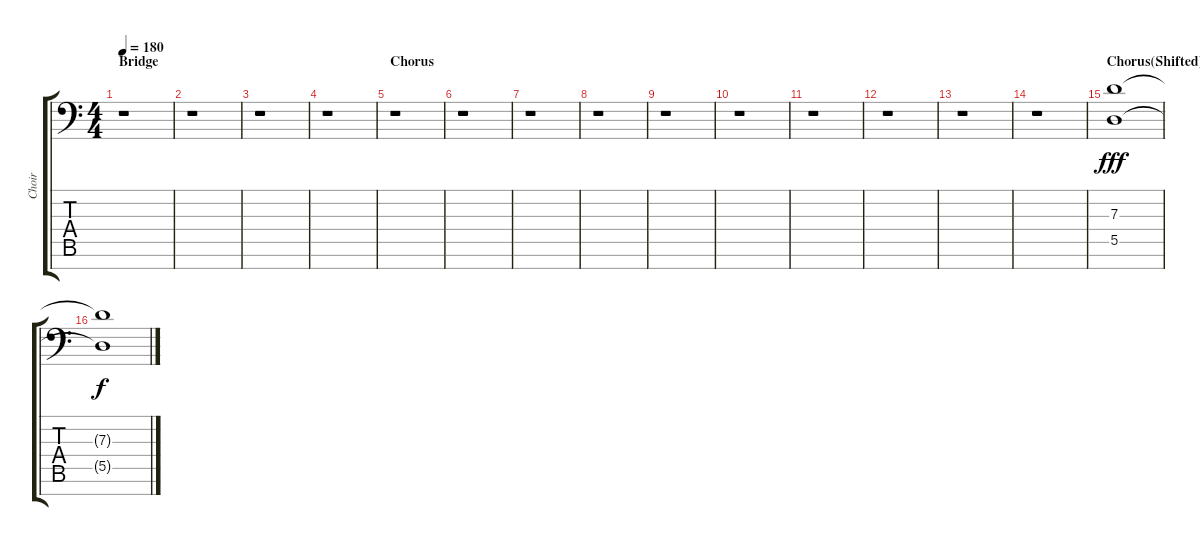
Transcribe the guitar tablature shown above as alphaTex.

\track ("Choir" "Choir") {instrument choiraahs}
\staff {score tabs}
\tuning (E4 B3 G3 D3 A2 E2 C-1) {hide}
\ts (4 4)
\section ("" "Bridge")
\tempo 180
\clef f4
\ks c
r.1{dy fff} |
r.1 |
r.1 |
r.1 |
\section ("" "Chorus")
r.1 |
r.1 |
r.1 |
r.1 |
r.1 |
r.1 |
r.1 |
r.1 |
r.1 |
r.1 |
\section ("" "Chorus(Shifted)")
(7.3 5.5).1 |
(7.3{t} 5.5{t}).1{dy f}
